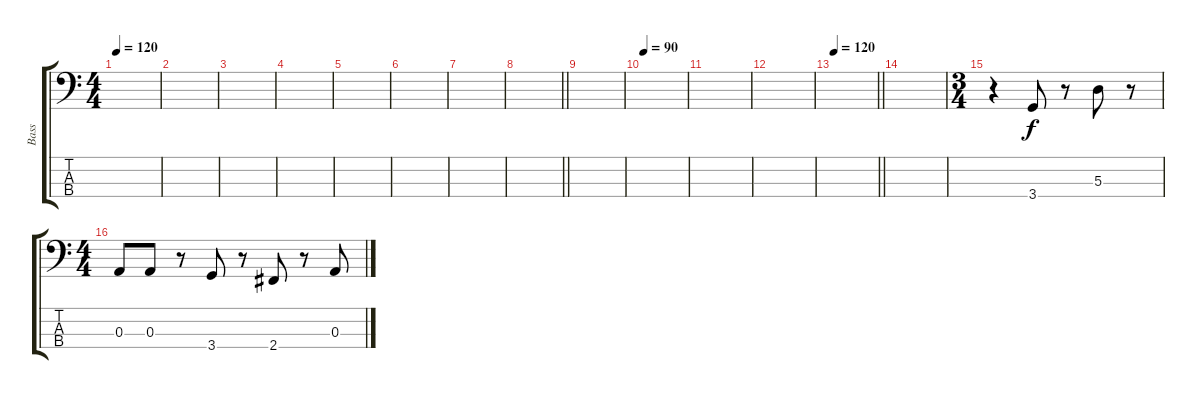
\track ("Bass" "Bass") {instrument electricbassfinger}
\staff {score tabs}
\tuning (G2 D2 A1 E1) {hide}
\ts (4 4)
\section ("" "")
\tempo 120
\clef f4
\ks c
|
|
|
|
|
|
|
\barLineRight lightlight
|
\section ("" "")
|
\tempo 90
|
|
|
\tempo 120
\barLineRight lightlight
|
\section ("" "")
|
\ts (3 4)
r.4 3.4.8 r.8 5.3.8 r.8 |
\ts (4 4)
0.3.8 0.3.8 r.8 3.4.8 r.8 2.4.8 r.8 0.3.8
